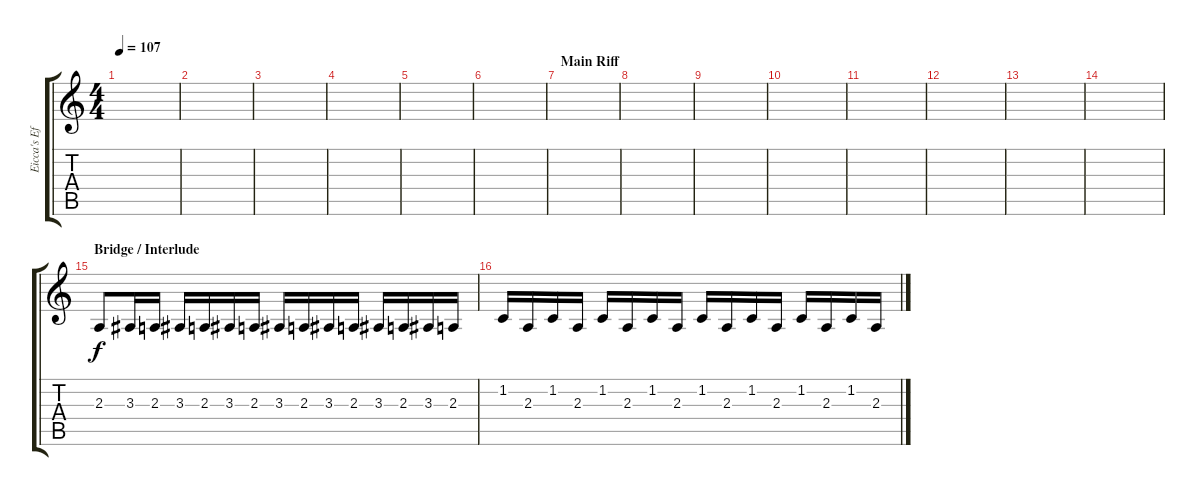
\track ("Eicca's Effect" "Eicca's Ef") {instrument fx7echoes}
\staff {score tabs}
\tuning (E4 B3 G3 D3 A2 E2) {hide}
\ts (4 4)
\tempo 107
\clef g2
\ks c
|
|
|
|
|
|
\section ("" "Main Riff")
|
|
|
|
|
|
|
|
\section ("" "Bridge / Interlude")
2.3.8 3.3.16 2.3.16 3.3.16 2.3.16 3.3.16 2.3.16 3.3.16 2.3.16 3.3.16 2.3.16 3.3.16 2.3.16 3.3.16 2.3.16 |
1.2.16 2.3.16 1.2.16 2.3.16 1.2.16 2.3.16 1.2.16 2.3.16 1.2.16 2.3.16 1.2.16 2.3.16 1.2.16 2.3.16 1.2.16 2.3.16
